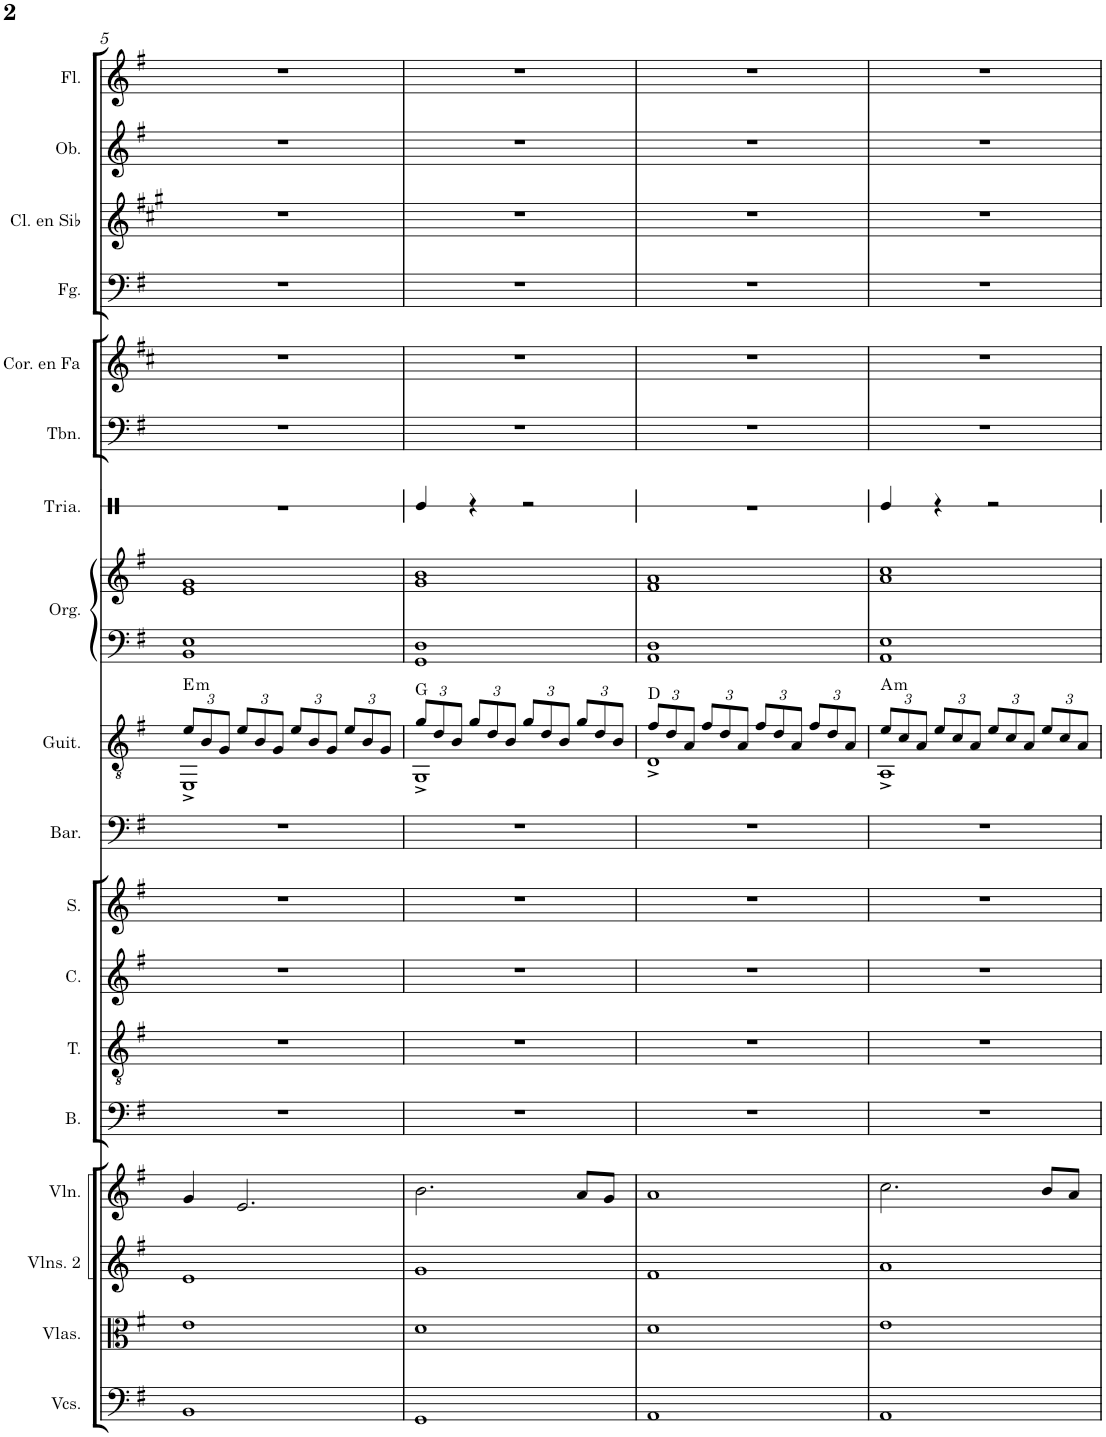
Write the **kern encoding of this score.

**kern	**kern	**kern	**kern	**kern	**kern	**kern	**kern	**kern	**kern	**harte	**kern	**kern	**kern	**kern	**kern	**kern	**kern	**kern	**kern
*part18	*part17	*part16	*part15	*part14	*part13	*part12	*part11	*part10	*part9	*part9	*part8	*part8	*part7	*part6	*part5	*part4	*part3	*part2	*part1
*staff19	*staff18	*staff17	*staff16	*staff15	*staff14	*staff13	*staff12	*staff11	*staff10	*	*staff9	*staff8	*staff7	*staff6	*staff5	*staff4	*staff3	*staff2	*staff1
*I"Violonchelos	*I"Violas	*I"Violines 2	*I"Violines 1	*I"Bajo	*I"Tenor	*I"Contralto	*I"Soprano	*I"Barítono	*I"Guitarra	*	*I"Órgano	*	*I"Triángulo	*I"Trombón	*I"Corno en Fa	*I"Fagot	*I"Clarinete en Sib	*I"Oboe	*I"Flauta
*I'Vcs.	*I'Vlas.	*I'Vlns. 2	*I'Vlns. 1	*I'B.	*I'T.	*I'C.	*I'S.	*I'Bar.	*I'Guit.	*	*	*	*	*I'Tbn.	*I'Cor. en Fa	*I'Fg.	*I'Cl. en Sib	*I'Ob.	*I'Fl.
!!LO:PB:g=z
*clefF4	*clefC3	*clefG2	*clefG2	*clefF4	*clefGv2	*clefG2	*clefG2	*clefF4	*clefGv2	*	*clefF4	*clefG2	*clefX	*clefF4	*clefG2	*clefF4	*clefG2	*clefG2	*clefG2
*	*	*	*	*	*	*	*	*	*	*	*	*	*	*	*Trd4c7	*	*Trd1c2	*	*
*k[f#]	*k[f#]	*k[f#]	*k[f#]	*k[f#]	*k[f#]	*k[f#]	*k[f#]	*k[f#]	*k[f#]	*	*k[f#]	*k[f#]	*k[]	*k[f#]	*k[f#c#]	*k[f#]	*k[f#c#g#]	*k[f#]	*k[f#]
*M4/4	*M4/4	*M4/4	*M4/4	*M4/4	*M4/4	*M4/4	*M4/4	*M4/4	*M4/4	*	*M4/4	*M4/4	*M4/4	*M4/4	*M4/4	*M4/4	*M4/4	*M4/4	*M4/4
*	*	*	*	*	*	*	*	*	*Xbrackettup	*	*	*	*	*	*	*	*	*	*
=5	=5	=5	=5	=5	=5	=5	=5	=5	=5	=5	=5	=5	=5	=5	=5	=5	=5	=5	=5
*	*	*	*	*	*	*	*	*	*^	*	*	*	*	*	*	*	*	*	*
!	!	!	!	!	!	!	!	!	!	!	!LO:H:kt=m	!	!	!	!	!	!	!	!	!
1BB	1e	1e	4g/	1r	1r	1r	1r	1r	12e/L	1EE^	E:min	1BB 1E	1e 1g	1r	1r	1r	1r	1r	1r	1r
.	.	.	.	.	.	.	.	.	12B/	.	.	.	.	.	.	.	.	.	.	.
.	.	.	.	.	.	.	.	.	12G/J	.	.	.	.	.	.	.	.	.	.	.
.	.	.	2.e/	.	.	.	.	.	12e/L	.	.	.	.	.	.	.	.	.	.	.
.	.	.	.	.	.	.	.	.	12B/	.	.	.	.	.	.	.	.	.	.	.
.	.	.	.	.	.	.	.	.	12G/J	.	.	.	.	.	.	.	.	.	.	.
.	.	.	.	.	.	.	.	.	12e/L	.	.	.	.	.	.	.	.	.	.	.
.	.	.	.	.	.	.	.	.	12B/	.	.	.	.	.	.	.	.	.	.	.
.	.	.	.	.	.	.	.	.	12G/J	.	.	.	.	.	.	.	.	.	.	.
.	.	.	.	.	.	.	.	.	12e/L	.	.	.	.	.	.	.	.	.	.	.
.	.	.	.	.	.	.	.	.	12B/	.	.	.	.	.	.	.	.	.	.	.
.	.	.	.	.	.	.	.	.	12G/J	.	.	.	.	.	.	.	.	.	.	.
=6	=6	=6	=6	=6	=6	=6	=6	=6	=6	=6	=6	=6	=6	=6	=6	=6	=6	=6	=6	=6
1GG	1d	1g	2.b\	1r	1r	1r	1r	1r	12g/L	1GG^	G:maj	1GG 1D	1g 1b	4Re/	1r	1r	1r	1r	1r	1r
.	.	.	.	.	.	.	.	.	12d/	.	.	.	.	.	.	.	.	.	.	.
.	.	.	.	.	.	.	.	.	12B/J	.	.	.	.	.	.	.	.	.	.	.
.	.	.	.	.	.	.	.	.	12g/L	.	.	.	.	4r	.	.	.	.	.	.
.	.	.	.	.	.	.	.	.	12d/	.	.	.	.	.	.	.	.	.	.	.
.	.	.	.	.	.	.	.	.	12B/J	.	.	.	.	.	.	.	.	.	.	.
.	.	.	.	.	.	.	.	.	12g/L	.	.	.	.	2r	.	.	.	.	.	.
.	.	.	.	.	.	.	.	.	12d/	.	.	.	.	.	.	.	.	.	.	.
.	.	.	.	.	.	.	.	.	12B/J	.	.	.	.	.	.	.	.	.	.	.
.	.	.	8a/L	.	.	.	.	.	12g/L	.	.	.	.	.	.	.	.	.	.	.
.	.	.	.	.	.	.	.	.	12d/	.	.	.	.	.	.	.	.	.	.	.
.	.	.	8g/J	.	.	.	.	.	.	.	.	.	.	.	.	.	.	.	.	.
.	.	.	.	.	.	.	.	.	12B/J	.	.	.	.	.	.	.	.	.	.	.
=7	=7	=7	=7	=7	=7	=7	=7	=7	=7	=7	=7	=7	=7	=7	=7	=7	=7	=7	=7	=7
1AA	1d	1f#	1a	1r	1r	1r	1r	1r	12f#/L	1D^	D:maj	1AA 1D	1f# 1a	1r	1r	1r	1r	1r	1r	1r
.	.	.	.	.	.	.	.	.	12d/	.	.	.	.	.	.	.	.	.	.	.
.	.	.	.	.	.	.	.	.	12A/J	.	.	.	.	.	.	.	.	.	.	.
.	.	.	.	.	.	.	.	.	12f#/L	.	.	.	.	.	.	.	.	.	.	.
.	.	.	.	.	.	.	.	.	12d/	.	.	.	.	.	.	.	.	.	.	.
.	.	.	.	.	.	.	.	.	12A/J	.	.	.	.	.	.	.	.	.	.	.
.	.	.	.	.	.	.	.	.	12f#/L	.	.	.	.	.	.	.	.	.	.	.
.	.	.	.	.	.	.	.	.	12d/	.	.	.	.	.	.	.	.	.	.	.
.	.	.	.	.	.	.	.	.	12A/J	.	.	.	.	.	.	.	.	.	.	.
.	.	.	.	.	.	.	.	.	12f#/L	.	.	.	.	.	.	.	.	.	.	.
.	.	.	.	.	.	.	.	.	12d/	.	.	.	.	.	.	.	.	.	.	.
.	.	.	.	.	.	.	.	.	12A/J	.	.	.	.	.	.	.	.	.	.	.
=8	=8	=8	=8	=8	=8	=8	=8	=8	=8	=8	=8	=8	=8	=8	=8	=8	=8	=8	=8	=8
!	!	!	!	!	!	!	!	!	!	!	!LO:H:kt=m	!	!	!	!	!	!	!	!	!
1AA	1e	1a	2.cc\	1r	1r	1r	1r	1r	12e/L	1AA^	A:min	1AA 1E	1a 1cc	4Re/	1r	1r	1r	1r	1r	1r
.	.	.	.	.	.	.	.	.	12c/	.	.	.	.	.	.	.	.	.	.	.
.	.	.	.	.	.	.	.	.	12A/J	.	.	.	.	.	.	.	.	.	.	.
.	.	.	.	.	.	.	.	.	12e/L	.	.	.	.	4r	.	.	.	.	.	.
.	.	.	.	.	.	.	.	.	12c/	.	.	.	.	.	.	.	.	.	.	.
.	.	.	.	.	.	.	.	.	12A/J	.	.	.	.	.	.	.	.	.	.	.
.	.	.	.	.	.	.	.	.	12e/L	.	.	.	.	2r	.	.	.	.	.	.
.	.	.	.	.	.	.	.	.	12c/	.	.	.	.	.	.	.	.	.	.	.
.	.	.	.	.	.	.	.	.	12A/J	.	.	.	.	.	.	.	.	.	.	.
.	.	.	8b/L	.	.	.	.	.	12e/L	.	.	.	.	.	.	.	.	.	.	.
.	.	.	.	.	.	.	.	.	12c/	.	.	.	.	.	.	.	.	.	.	.
.	.	.	8a/J	.	.	.	.	.	.	.	.	.	.	.	.	.	.	.	.	.
.	.	.	.	.	.	.	.	.	12A/J	.	.	.	.	.	.	.	.	.	.	.
*	*	*	*	*	*	*	*	*	*v	*v	*	*	*	*	*	*	*	*	*	*
=	=	=	=	=	=	=	=	=	=	=	=	=	=	=	=	=	=	=	=
*-	*-	*-	*-	*-	*-	*-	*-	*-	*-	*-	*-	*-	*-	*-	*-	*-	*-	*-	*-
